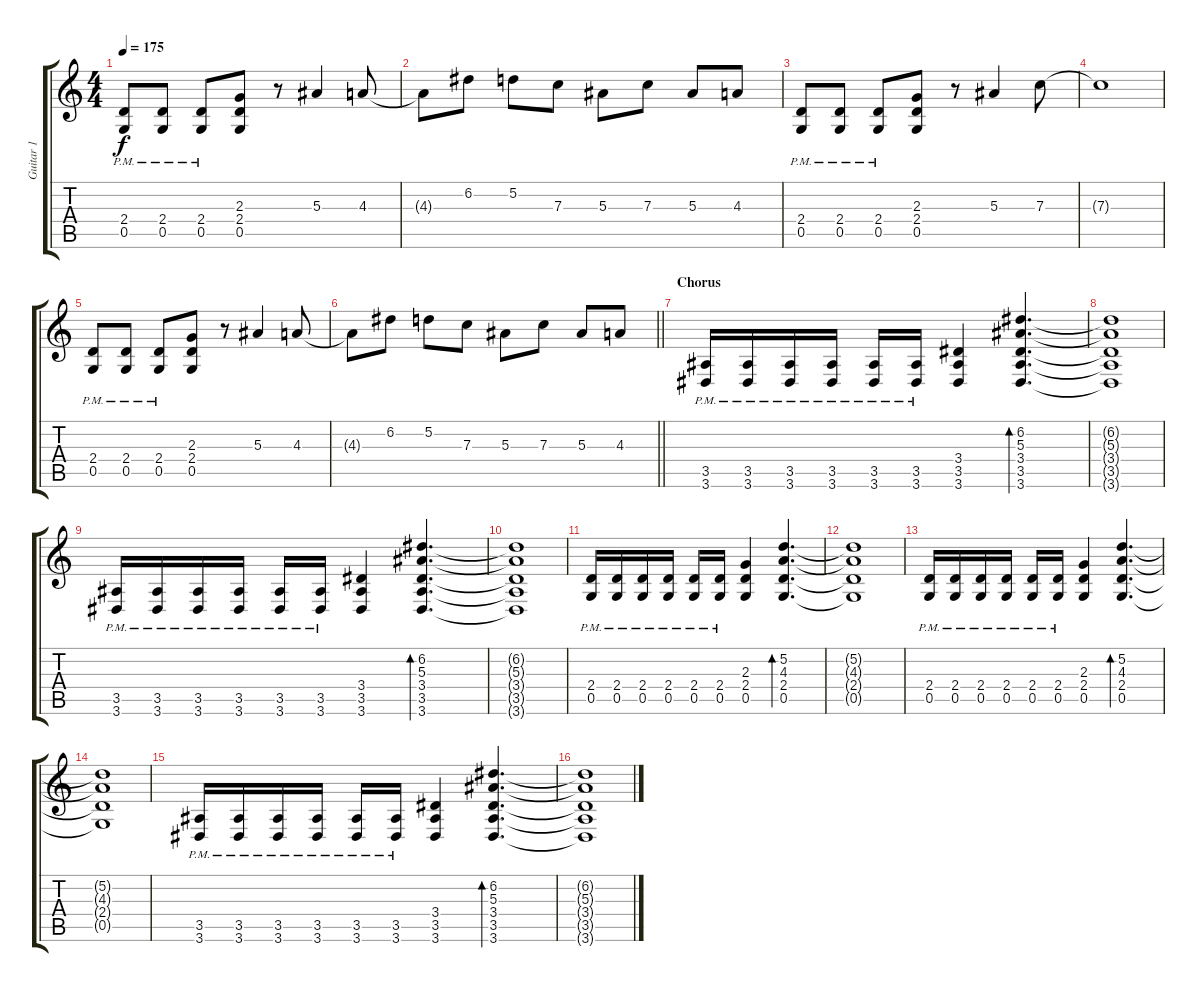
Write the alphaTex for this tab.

\track ("Guitar 1" "Guitar 1") {instrument distortionguitar}
\staff {score tabs}
\tuning (D4 A3 F3 C3 G2 C2) {hide}
\ts (4 4)
\tempo 175
\clef g2
\ks c
(2.4{pm} 0.5{pm}).8{dy f} (2.4{pm} 0.5{pm}).8 (2.4{pm} 0.5{pm}).8 (2.3 2.4 0.5).8 r.8 5.3.4 4.3.8 |
4.3{t}.8 6.2.8 5.2.8 7.3.8 5.3.8 7.3.8 5.3.8 4.3.8 |
(2.4{pm} 0.5{pm}).8 (2.4{pm} 0.5{pm}).8 (2.4{pm} 0.5{pm}).8 (2.3 2.4 0.5).8 r.8 5.3.4 7.3.8 |
7.3{t}.1 |
(2.4{pm} 0.5{pm}).8 (2.4{pm} 0.5{pm}).8 (2.4{pm} 0.5{pm}).8 (2.3 2.4 0.5).8 r.8 5.3.4 4.3.8 |
\barLineRight lightlight
4.3{t}.8 6.2.8 5.2.8 7.3.8 5.3.8 7.3.8 5.3.8 4.3.8 |
\section ("" "Chorus")
(3.5{pm} 3.6{pm}).16{instrument distortionguitar} (3.5{pm} 3.6{pm}).16 (3.5{pm} 3.6{pm}).16 (3.5{pm} 3.6{pm}).16 (3.5{pm} 3.6{pm}).16 (3.5{pm} 3.6{pm}).16 (3.4 3.5 3.6).4 (6.2 5.3 3.4 3.5 3.6).4{d bd 120} |
(6.2{t} 5.3{t} 3.4{t} 3.5{t} 3.6{t}).1 |
(3.5{pm} 3.6{pm}).16 (3.5{pm} 3.6{pm}).16 (3.5{pm} 3.6{pm}).16 (3.5{pm} 3.6{pm}).16 (3.5{pm} 3.6{pm}).16 (3.5{pm} 3.6{pm}).16 (3.4 3.5 3.6).4 (6.2 5.3 3.4 3.5 3.6).4{d bd 120} |
(6.2{t} 5.3{t} 3.4{t} 3.5{t} 3.6{t}).1 |
(2.4{pm} 0.5{pm}).16 (2.4{pm} 0.5{pm}).16 (2.4{pm} 0.5{pm}).16 (2.4{pm} 0.5{pm}).16 (2.4{pm} 0.5{pm}).16 (2.4{pm} 0.5{pm}).16 (2.3 2.4 0.5).4 (5.2 4.3 2.4 0.5).4{d bd 120} |
(5.2{t} 4.3{t} 2.4{t} 0.5{t}).1 |
(2.4{pm} 0.5{pm}).16 (2.4{pm} 0.5{pm}).16 (2.4{pm} 0.5{pm}).16 (2.4{pm} 0.5{pm}).16 (2.4{pm} 0.5{pm}).16 (2.4{pm} 0.5{pm}).16 (2.3 2.4 0.5).4 (5.2 4.3 2.4 0.5).4{d bd 120} |
(5.2{t} 4.3{t} 2.4{t} 0.5{t}).1 |
(3.5{pm} 3.6{pm}).16 (3.5{pm} 3.6{pm}).16 (3.5{pm} 3.6{pm}).16 (3.5{pm} 3.6{pm}).16 (3.5{pm} 3.6{pm}).16 (3.5{pm} 3.6{pm}).16 (3.4 3.5 3.6).4 (6.2 5.3 3.4 3.5 3.6).4{d bd 120} |
(6.2{t} 5.3{t} 3.4{t} 3.5{t} 3.6{t}).1
